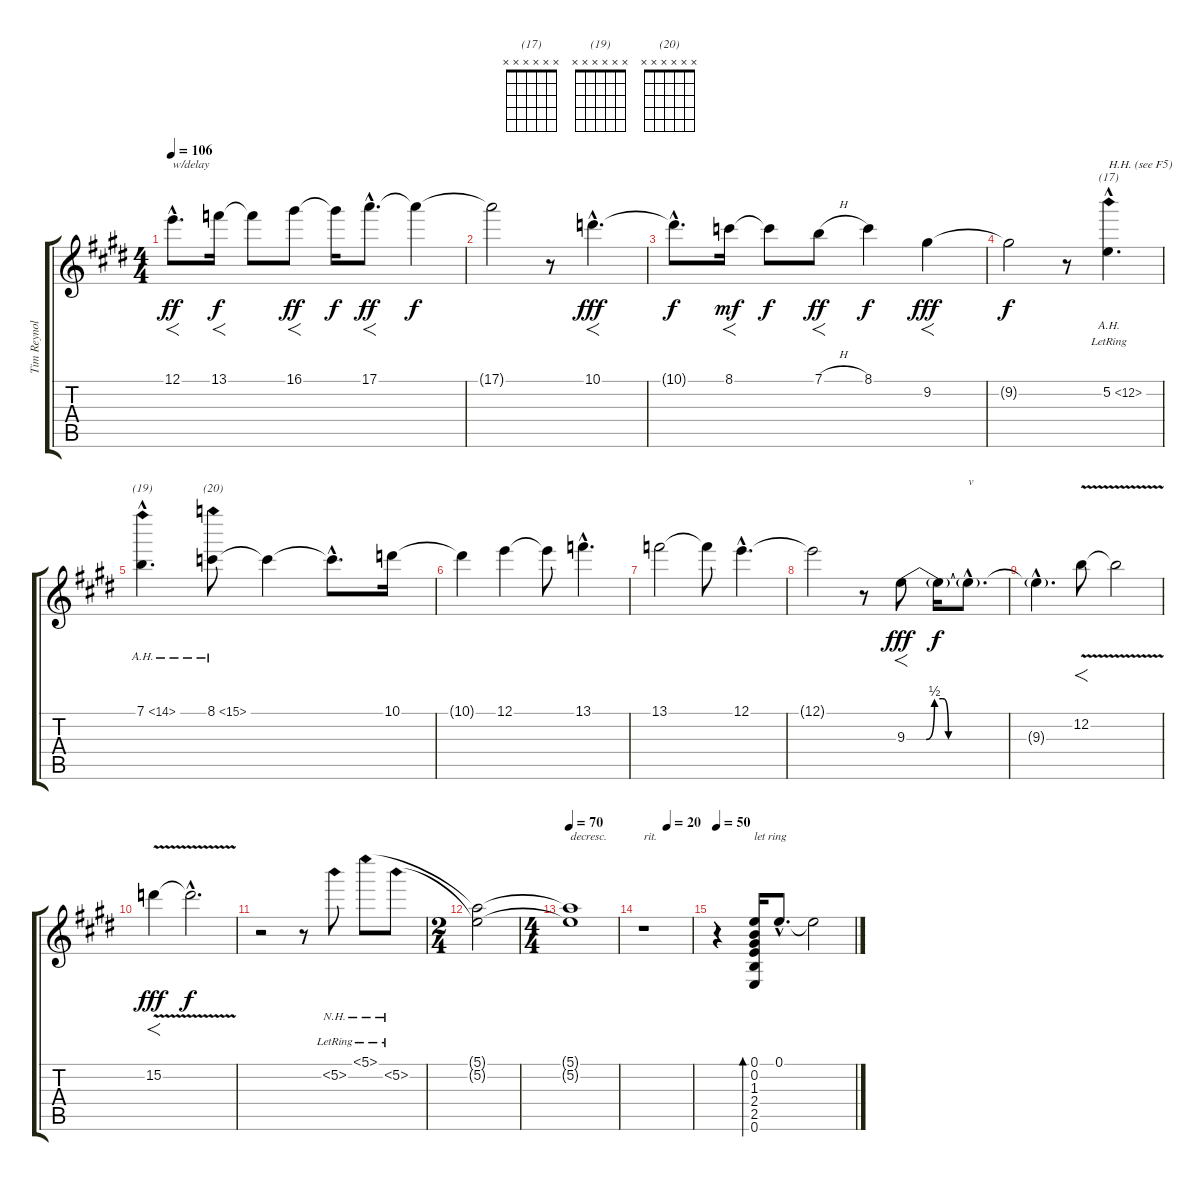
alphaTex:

\track ("Tim Reynolds" "Tim Reynol") {instrument acousticguitarsteel}
\staff {score tabs}
\tuning (E4 B3 G3 D3 A2 E2) {hide}
\chord ("(17)" x x x x x x)
\chord ("(19)" x x x x x x)
\chord ("(20)" x x x x x x)
\ts (4 4)
\tempo 106
\clef g2
\ks e
12.1{hac}.8{f d txt "w/delay" dy ff volume 14} 13.1.16{f dy f} 13.1{t}.8 16.1.8{f dy ff} 16.1{t}.16{dy f} 17.1{hac}.8{f d dy ff} 17.1{t}.4{dy f} |
17.1{t}.2 r.8{volume 16} 10.1{hac}.4{f d dy fff} |
10.1{hac t}.8{d dy f} 8.1.16{f dy mf volume 13} 8.1{t}.8{dy f} 7.1{h}.8{f dy ff} 8.1.4{dy f} 9.2.4{f dy fff} |
9.2{t}.2{dy f} r.8 5.2{ah 7 hac lr}.4{d ch "(17)" txt "H.H. (see F5)"} |
7.1{ah 7 hac}.4{d ch "(19)"} 8.1{ah 7}.8{ch "(20)"} 8.1{t}.4 8.1{hac t}.8{d} 10.1.16 |
10.1{t}.4 12.1.4 12.1{t}.8 13.1{hac}.4{d} |
13.1.2 13.1{t}.8 12.1{hac}.4{d} |
12.1{t}.2 r.8{volume 16} 9.3{be (custom 0 0 7 0 10 2 13 2 15 0 20 0 60 0)}.8{f dy fff} 9.3{t}.16{dy f} 9.3{hac t}.8{d txt "v"} |
9.3{hac t}.4{d volume 16} 12.2{v}.8{f} 12.2{t}.2 |
15.2{v}.4{f dy fff volume 14} 15.2{hac t}.2{d dy f} |
r.2 r.8 5.2{nh lr}.8 5.1{nh lr}.8 5.2{nh lr}.8 |
\ts (2 4)
(5.1{t} 5.2{t}).2 |
\ts (4 4)
\tempo 70
(5.1{t} 5.2{t}).1{txt "decresc."} |
\tempo (20 0.5)
r.1{txt "rit."} |
\tempo 50
r.4{volume 0} (0.1 0.2 1.3 2.4 2.5 0.6).16{bd 240 txt "let ring"} 0.1{hac}.8{d} 0.1{t}.2
